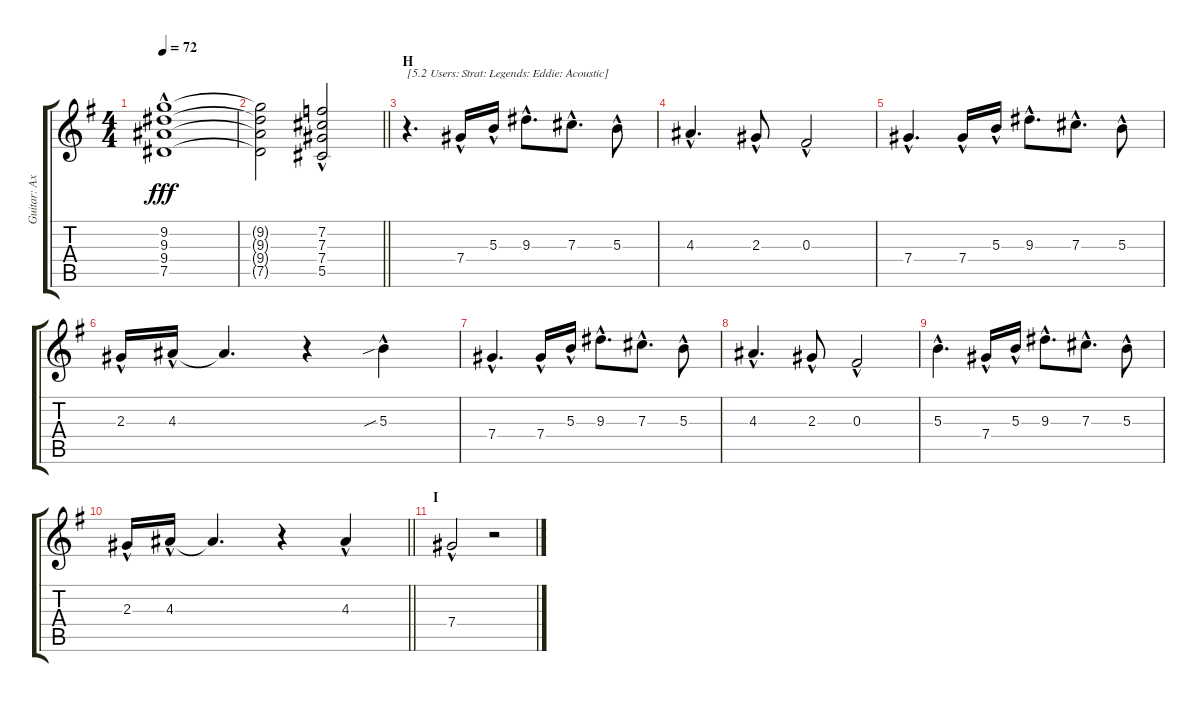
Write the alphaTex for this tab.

\track ("Guitar: Axel" "Guitar: Ax") {instrument acousticguitarnylon}
\staff {score tabs}
\tuning (Eb4 Bb3 Gb3 Db3 Ab2 Eb2) {hide}
\ts (4 4)
\tempo 72
\clef g2
\ks g
(9.2{hac} 9.3{hac} 9.4{hac} 7.5{hac}).1{dy fff} |
\barLineRight lightlight
(9.2{t} 9.3{t} 9.4{t} 7.5{t}).2 (7.2{hac} 7.3{hac} 7.4{hac} 5.5{hac}).2 |
\section ("" "H")
r.4{d txt "[5.2 Users: Strat: Legends: Eddie: Acoustic]" volume 16 instrument acousticguitarnylon} 7.4{hac}.16 5.3{hac}.16 9.3{hac}.8{d} 7.3{hac}.8{d} 5.3{hac}.8 |
4.3{hac}.4{d} 2.3{hac}.8 0.3{hac}.2 |
7.4{hac}.4{d} 7.4{hac}.16 5.3{hac}.16 9.3{hac}.8{d} 7.3{hac}.8{d} 5.3{hac}.8 |
2.3{hac}.16 4.3{hac}.16 4.3{t}.4{d} r.4 5.3{sib hac}.4 |
7.4{hac}.4{d} 7.4{hac}.16 5.3{hac}.16 9.3{hac}.8{d} 7.3{hac}.8{d} 5.3{hac}.8 |
4.3{hac}.4{d} 2.3{hac}.8 0.3{hac}.2 |
5.3{hac}.4{d} 7.4{hac}.16 5.3{hac}.16 9.3{hac}.8{d} 7.3{hac}.8{d} 5.3{hac}.8 |
\barLineRight lightlight
2.3{hac}.16 4.3{hac}.16 4.3{t}.4{d} r.4 4.3{hac}.4 |
\section ("" "I")
7.4{hac}.2 r.2
